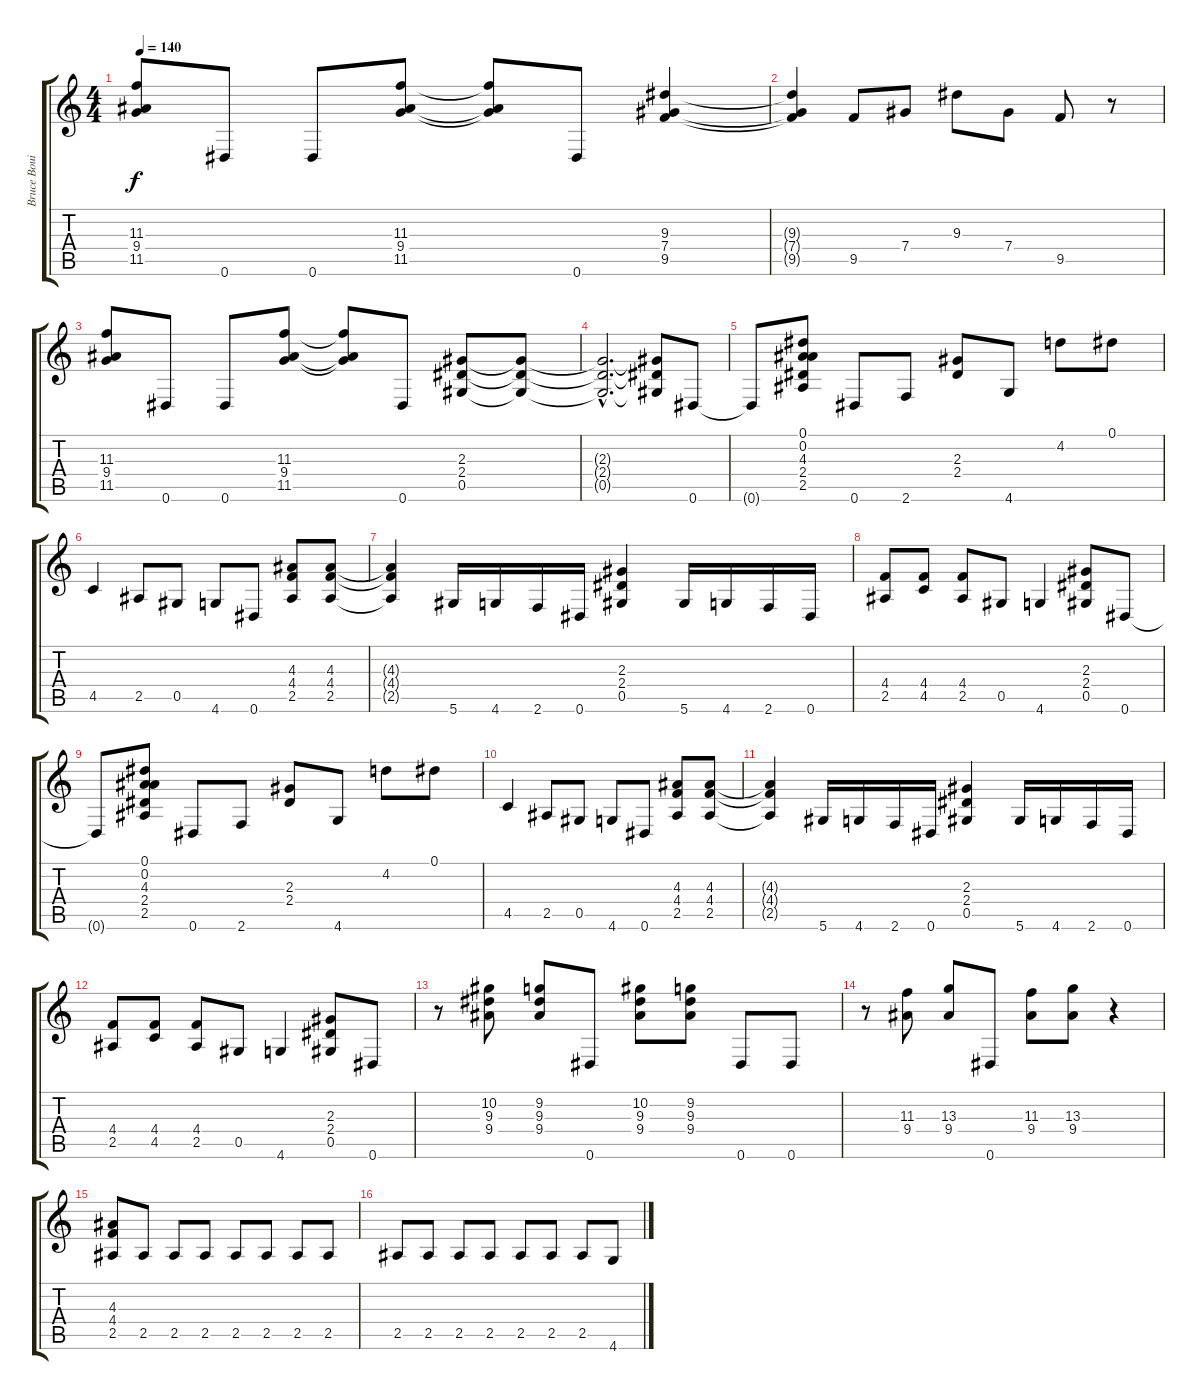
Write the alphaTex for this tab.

\track ("Bruce Bouillet" "Bruce Boui") {instrument distortionguitar}
\staff {score tabs}
\tuning (Eb4 Bb3 Gb3 Db3 Ab2 Eb2) {hide}
\ts (4 4)
\tempo 140
\clef g2
\ks c
(11.3 9.4 11.5).8{dy f} 0.6.8 0.6.8 (11.3 9.4 11.5).8 (11.3{t} 9.4{t} 11.5{t}).8 0.6.8 (9.3 7.4 9.5).4 |
(9.3{t} 7.4{t} 9.5{t}).4 9.5.8 7.4.8 9.3.8 7.4.8 9.5.8 r.8 |
(11.3 9.4 11.5).8 0.6.8 0.6.8 (11.3 9.4 11.5).8 (11.3{t} 9.4{t} 11.5{t}).8 0.6.8 (2.3 2.4 0.5).8 (2.3{t} 2.4{t} 0.5{t}).8 |
(2.3{hac t} 2.4{hac t} 0.5{hac t}).2{d} (2.3{t} 2.4{t} 0.5{t}).8 0.6.8 |
0.6{t}.8 (0.1 0.2 4.3 2.4 2.5).8 0.6.8 2.6.8 (2.3 2.4).8 4.6.8 4.2.8 0.1.8 |
4.5.4 2.5.8 0.5.8 4.6.8 0.6.8 (4.3 4.4 2.5).8 (4.3 4.4 2.5).8 |
(4.3{t} 4.4{t} 2.5{t}).4 5.6.16 4.6.16 2.6.16 0.6.16 (2.3 2.4 0.5).4 5.6.16 4.6.16 2.6.16 0.6.16 |
(4.4 2.5).8 (4.4 4.5).8 (4.4 2.5).8 0.5.8 4.6.4 (2.3 2.4 0.5).8 0.6.8 |
0.6{t}.8 (0.1 0.2 4.3 2.4 2.5).8 0.6.8 2.6.8 (2.3 2.4).8 4.6.8 4.2.8 0.1.8 |
4.5.4 2.5.8 0.5.8 4.6.8 0.6.8 (4.3 4.4 2.5).8 (4.3 4.4 2.5).8 |
(4.3{t} 4.4{t} 2.5{t}).4 5.6.16 4.6.16 2.6.16 0.6.16 (2.3 2.4 0.5).4 5.6.16 4.6.16 2.6.16 0.6.16 |
(4.4 2.5).8 (4.4 4.5).8 (4.4 2.5).8 0.5.8 4.6.4 (2.3 2.4 0.5).8 0.6.8 |
r.8 (10.2 9.3 9.4).8 (9.2 9.3 9.4).8 0.6.8 (10.2 9.3 9.4).8 (9.2 9.3 9.4).8 0.6.8 0.6.8 |
r.8 (11.3 9.4).8 (13.3 9.4).8 0.6.8 (11.3 9.4).8 (13.3 9.4).8 r.4 |
(4.3 4.4 2.5).8 2.5.8 2.5.8 2.5.8 2.5.8 2.5.8 2.5.8 2.5.8 |
2.5.8 2.5.8 2.5.8 2.5.8 2.5.8 2.5.8 2.5.8 4.6.8
